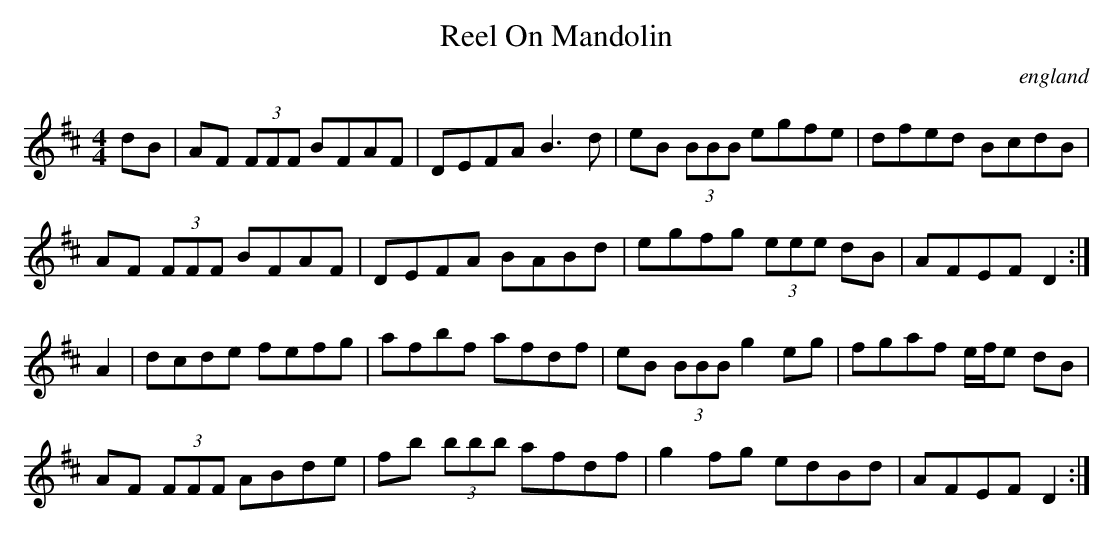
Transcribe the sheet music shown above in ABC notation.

X:1
T:Reel On Mandolin
O:england
M:4/4
L:1/8
K:D
dB|AF (3FFF BFAF|DEFA B3 d|eB (3BBB egfe|dfed BcdB|
AF (3FFF BFAF|DEFA BABd|egfg (3eee dB|AFEF D2:|]
A2|dcde fefg|afbf afdf|eB (3BBB g2 eg|fgaf e/f/e dB|
AF (3FFF ABde|fb (3bbb afdf|g2 fg edBd|AFEF D2:|]
